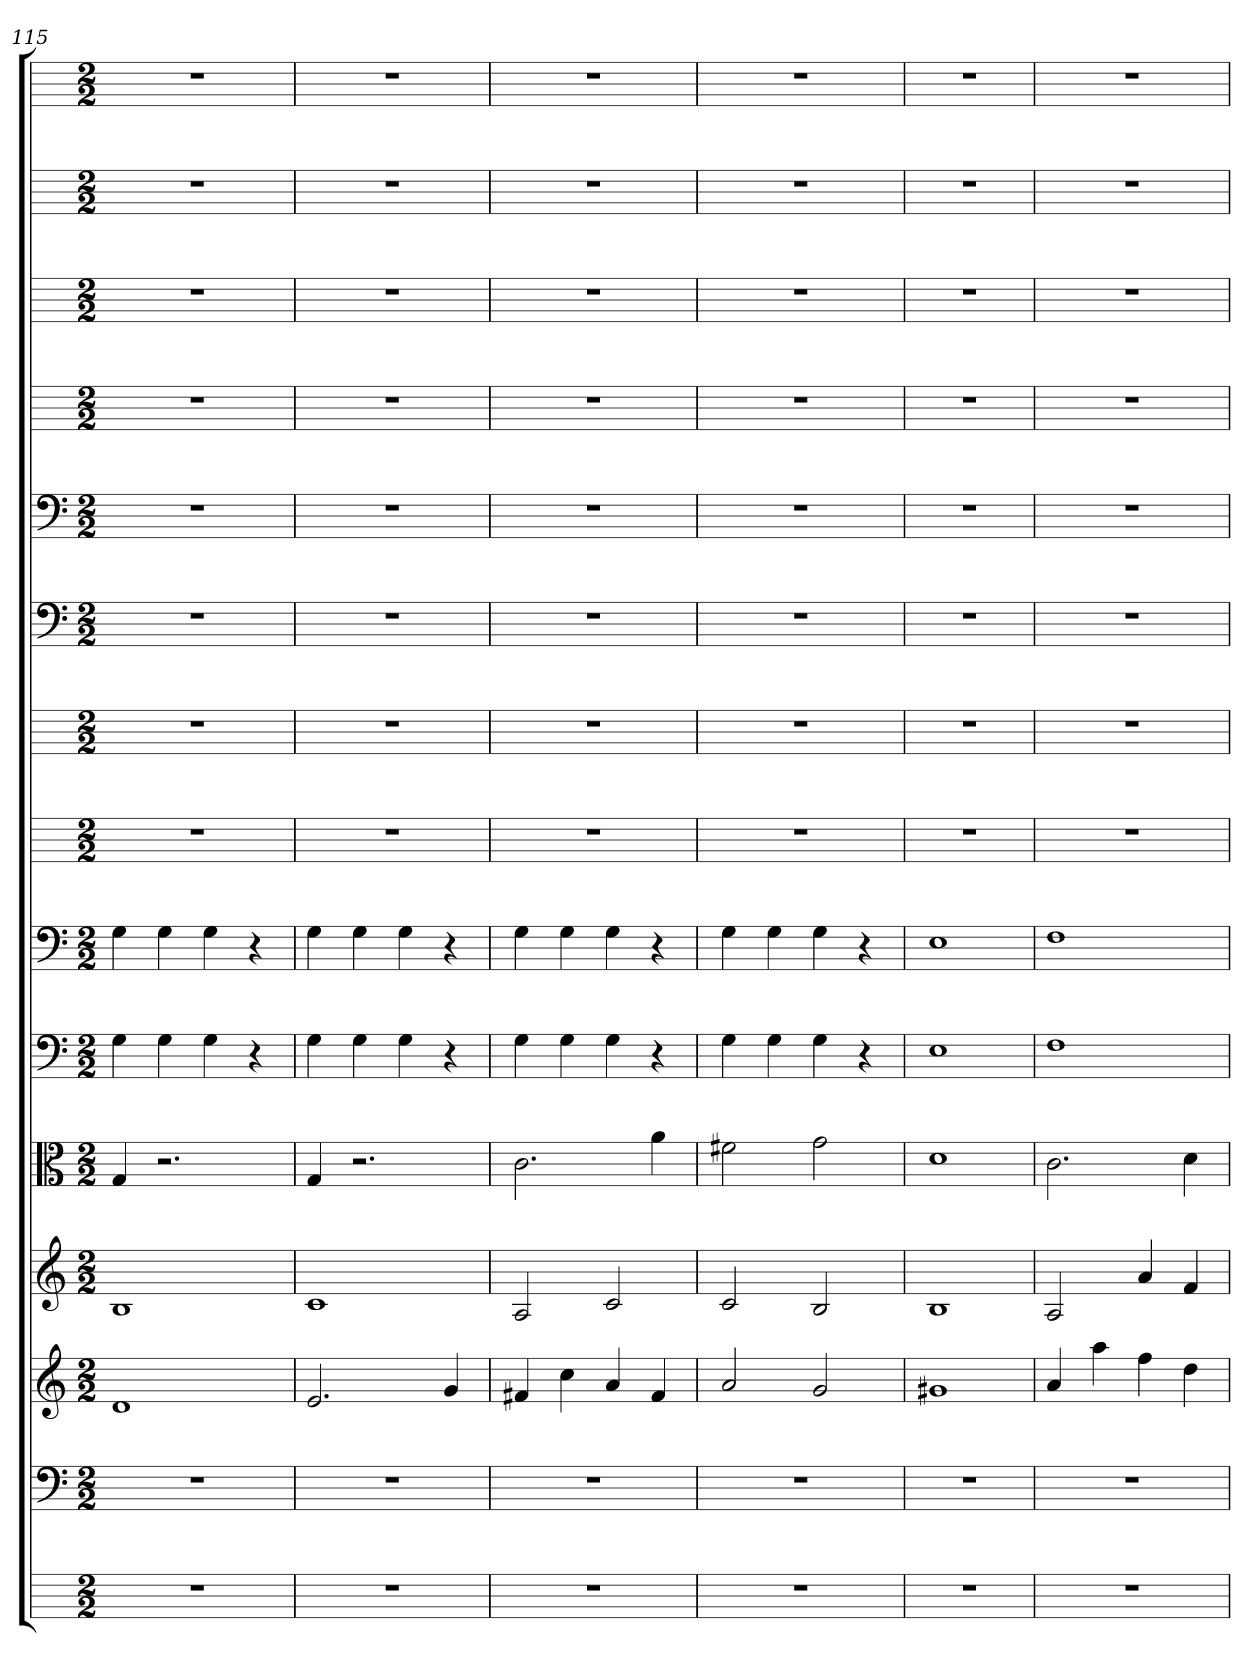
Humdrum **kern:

**kern	**kern	**kern	**kern	**kern	**kern	**kern	**kern	**kern	**kern	**kern	**kern	**kern	**kern	**kern
*part15	*part14	*part13	*part12	*part11	*part10	*part9	*part8	*part7	*part6	*part5	*part4	*part3	*part2	*part1
*staff15	*staff14	*staff13	*staff12	*staff11	*staff10	*staff9	*staff8	*staff7	*staff6	*staff5	*staff4	*staff3	*staff2	*staff1
*	*clefF4	*	*	*clefC3	*clefF4	*clefF4	*	*	*clefF4	*clefF4	*	*	*	*
*k[]	*k[]	*k[]	*k[]	*k[]	*k[]	*k[]	*k[]	*k[]	*k[]	*k[]	*k[]	*k[]	*k[]	*k[]
*C:	*C:	*C:	*C:	*C:	*C:	*C:	*C:	*C:	*C:	*C:	*C:	*C:	*C:	*C:
*M2/2	*M2/2	*M2/2	*M2/2	*M2/2	*M2/2	*M2/2	*M2/2	*M2/2	*M2/2	*M2/2	*M2/2	*M2/2	*M2/2	*M2/2
=115	=115	=115	=115	=115	=115	=115	=115	=115	=115	=115	=115	=115	=115	=115
1r	1r	1d	1B	4G	4G	4G	1r	1r	1r	1r	1r	1r	1r	1r
.	.	.	.	2.r	4G	4G	.	.	.	.	.	.	.	.
.	.	.	.	.	4G	4G	.	.	.	.	.	.	.	.
.	.	.	.	.	4r	4r	.	.	.	.	.	.	.	.
=116	=116	=116	=116	=116	=116	=116	=116	=116	=116	=116	=116	=116	=116	=116
1r	1r	2.e	1c	4G	4G	4G	1r	1r	1r	1r	1r	1r	1r	1r
.	.	.	.	2.r	4G	4G	.	.	.	.	.	.	.	.
.	.	.	.	.	4G	4G	.	.	.	.	.	.	.	.
.	.	4g	.	.	4r	4r	.	.	.	.	.	.	.	.
=117	=117	=117	=117	=117	=117	=117	=117	=117	=117	=117	=117	=117	=117	=117
1r	1r	4f#X	2A	2.c	4G	4G	1r	1r	1r	1r	1r	1r	1r	1r
.	.	4cc	.	.	4G	4G	.	.	.	.	.	.	.	.
.	.	4a	2c	.	4G	4G	.	.	.	.	.	.	.	.
.	.	4f#	.	4a	4r	4r	.	.	.	.	.	.	.	.
=118	=118	=118	=118	=118	=118	=118	=118	=118	=118	=118	=118	=118	=118	=118
1r	1r	2a	2c	2f#X	4G	4G	1r	1r	1r	1r	1r	1r	1r	1r
.	.	.	.	.	4G	4G	.	.	.	.	.	.	.	.
.	.	2g	2B	2g	4G	4G	.	.	.	.	.	.	.	.
.	.	.	.	.	4r	4r	.	.	.	.	.	.	.	.
=119	=119	=119	=119	=119	=119	=119	=119	=119	=119	=119	=119	=119	=119	=119
1r	1r	1g#X	1B	1d	1E	1E	1r	1r	1r	1r	1r	1r	1r	1r
=120	=120	=120	=120	=120	=120	=120	=120	=120	=120	=120	=120	=120	=120	=120
1r	1r	4a	2A	2.c	1F	1F	1r	1r	1r	1r	1r	1r	1r	1r
.	.	4aa	.	.	.	.	.	.	.	.	.	.	.	.
.	.	4ff	4a	.	.	.	.	.	.	.	.	.	.	.
.	.	4dd	4f	4d	.	.	.	.	.	.	.	.	.	.
=	=	=	=	=	=	=	=	=	=	=	=	=	=	=
*-	*-	*-	*-	*-	*-	*-	*-	*-	*-	*-	*-	*-	*-	*-
